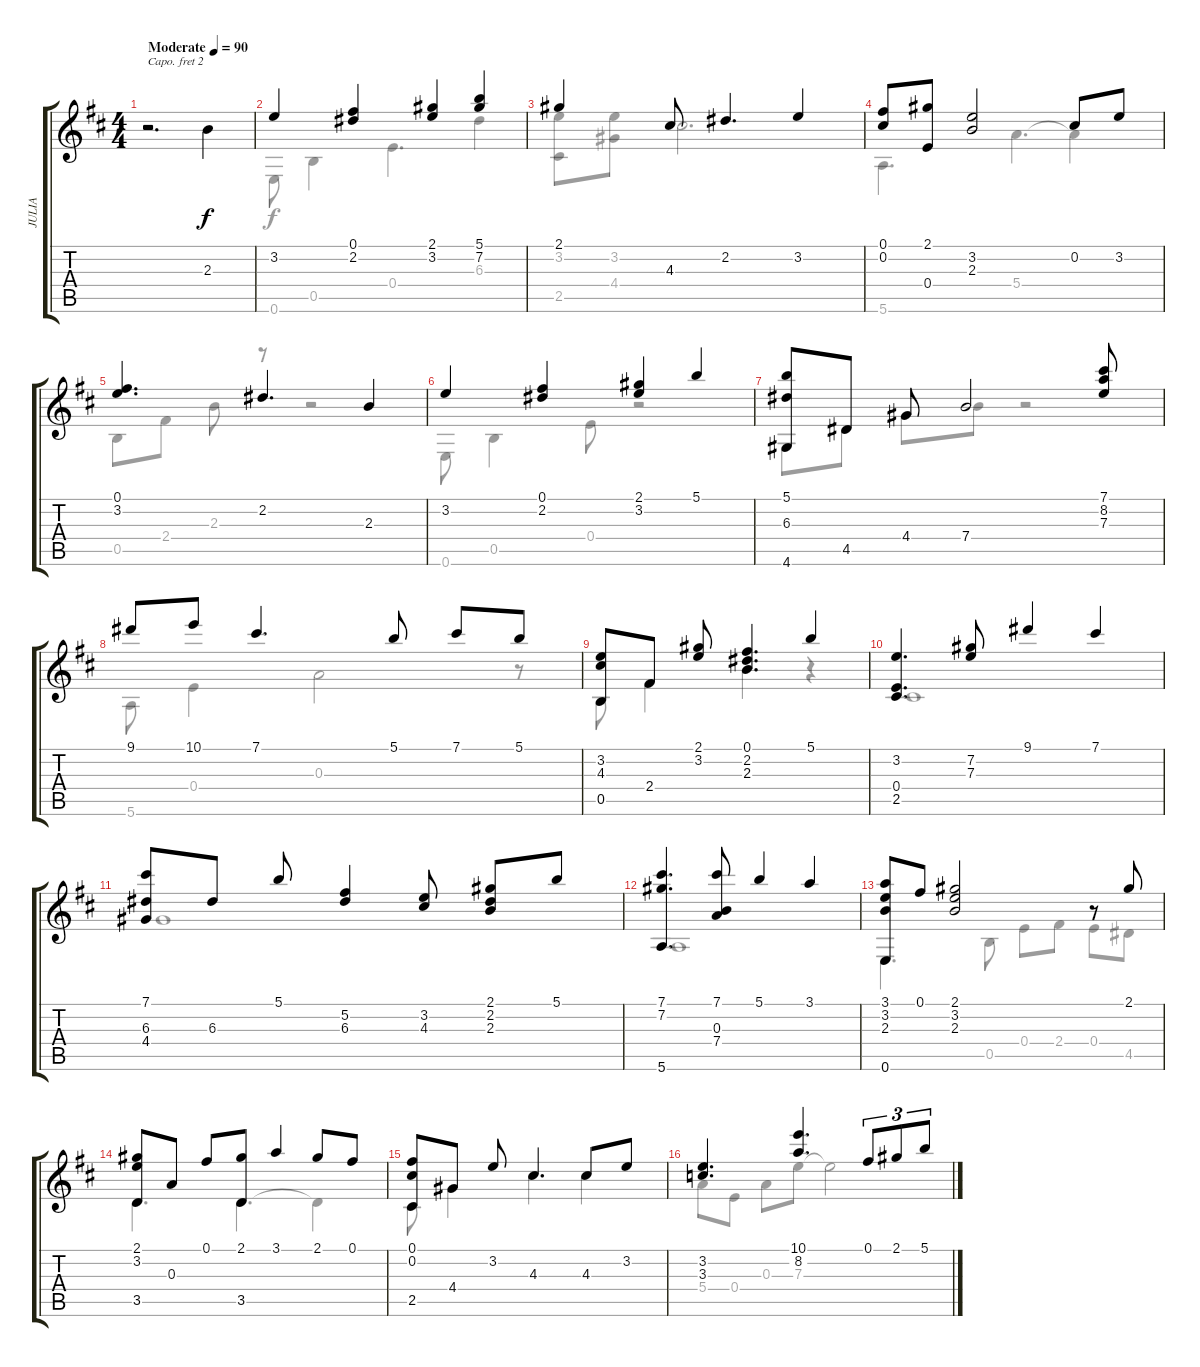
\track ("JULIA" "JULIA") {instrument acousticguitarnylon}
\staff {score tabs}
\capo 2
\tuning (E4 B3 G3 D3 A2 D2) {hide}
\voice
\ts (4 4)
\tempo (90 "Moderate")
\clef g2
\ks d
r.2{d dy f instrument acousticguitarnylon} 2.3.4 |
3.2.4 (0.1 2.2).4 (2.1 3.2).4 (5.1 7.2).4 |
2.1.4 4.3.8 2.2.4{d} 3.2.4 |
(0.1 0.2).8 (2.1 0.4).8 (3.2 2.3).2 0.2.8 3.2.8 |
(0.1 3.2).4{d} 2.2.4{d} 2.3.4 |
3.2.4 (0.1 2.2).4 (2.1 3.2).4 5.1.4 |
(5.1 6.3 4.6).8 4.5.8 4.4.8 7.4.2 (7.1 8.2 7.3).8 |
9.1.8 10.1.8 7.1.4{d} 5.1.8 7.1.8 5.1.8 |
(3.2 4.3 0.5).8 2.4.8 (2.1 3.2).8 (0.1 2.2 2.3).4{d} 5.1.4 |
(3.2 0.4 2.5).4{d} (7.2 7.3).8 9.1.4 7.1.4 |
(7.1 6.3 4.4).8 6.3.8 5.1.8 (5.2 6.3).4 (3.2 4.3).8 (2.1 2.2 2.3).8 5.1.8 |
(7.1 7.2 5.6).4{d} (7.1 0.3 7.4).8 5.1.4 3.1.4 |
(3.1 3.2 2.3 0.6).8 0.1.8 (2.1 3.2 2.3).2 r.8 2.1.8 |
(2.1 3.2 3.5).8 0.3.8 0.1.8 (2.1 3.5).8 3.1.4 2.1.8 0.1.8 |
(0.1 0.2 2.5).8 4.4.8 3.2.8 4.3.4{d} 4.3.8 3.2.8 |
(3.2 3.3).4{d} (10.1 8.2).4{d} 0.1.8{tu (3 2)} 2.1.8{tu (3 2)} 5.1.8{tu (3 2)}
\voice
\clef g2
\ottava regular
\simile none
\ks d
|
0.6.8 0.5.4 0.4.4{d} 6.3.4 |
(3.2 2.5).8 (3.2 4.4).8 4.3.2{d} |
5.6.4{d} 5.4.4{d} 5.4{t}.4 |
0.5.8 2.4.8 2.3.8 r.8 r.2 |
0.6.8 0.5.4 0.4.8 r.2 |
4.6.8 4.5.8 4.4.8 7.4.8 r.2 |
5.6.8 0.4.4 0.3.2 r.8 |
0.5.8 2.4.4 2.3.4{d} r.4 |
2.5.1 |
4.4.1 |
5.6.1 |
0.6.4{d} 0.5.8 0.4.8 2.4.8 0.4.8 4.5.8 |
3.5.4{d} 3.5.4{d} 3.5{t}.4 |
2.5.8 4.4.4 4.3.4{d} 4.3.4 |
5.4.8 0.4.8 0.3.8 7.3.8 7.3{t}.2
